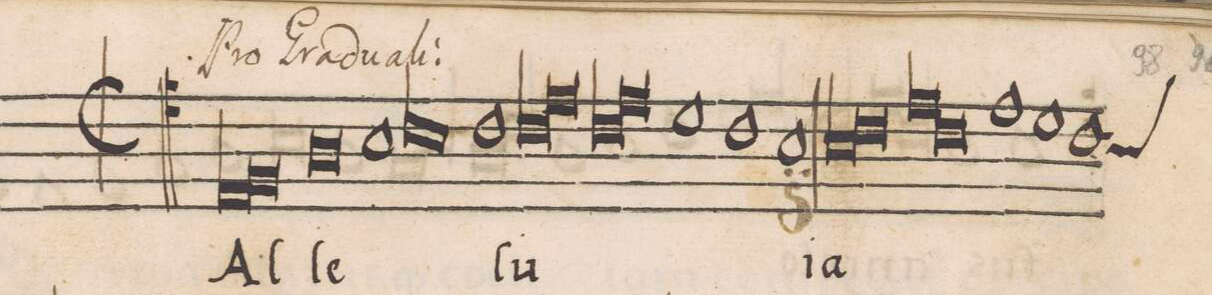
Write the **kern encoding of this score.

**kern	**text
*I"TENOR	*
*clefC5	*
*k[]	*
*met(C|)	*
*M2/1	*
1C/	Al-
1D/	.
*Xlig	*
=2-	=2-
0F\	-le-
=3-	=3-
1G\	.
*lig	*
1A\	.
=4-	=4-
1G\	.
*Xlig	*
1A\	.
=5-	=5-
*lig	*
1A\	-lu-
1c\	.
*Xlig	*
=6-	=6-
*lig	*
1A\	.
1c\	.
*Xlig	*
=7-	=7-
1B\	.
1A\	.
=8-	=8-
1G\	-ia
*lig	*
1G\	.
=9-	=9-
1A\	.
*Xlig	*
*lig	*
1c\	.
=10-	=10-
1A\	.
*Xlig	*
1c\	.
=11-	=11-
1B\	.
*custos:G	*
1A\	.
=12-	=12-
*-	*-
